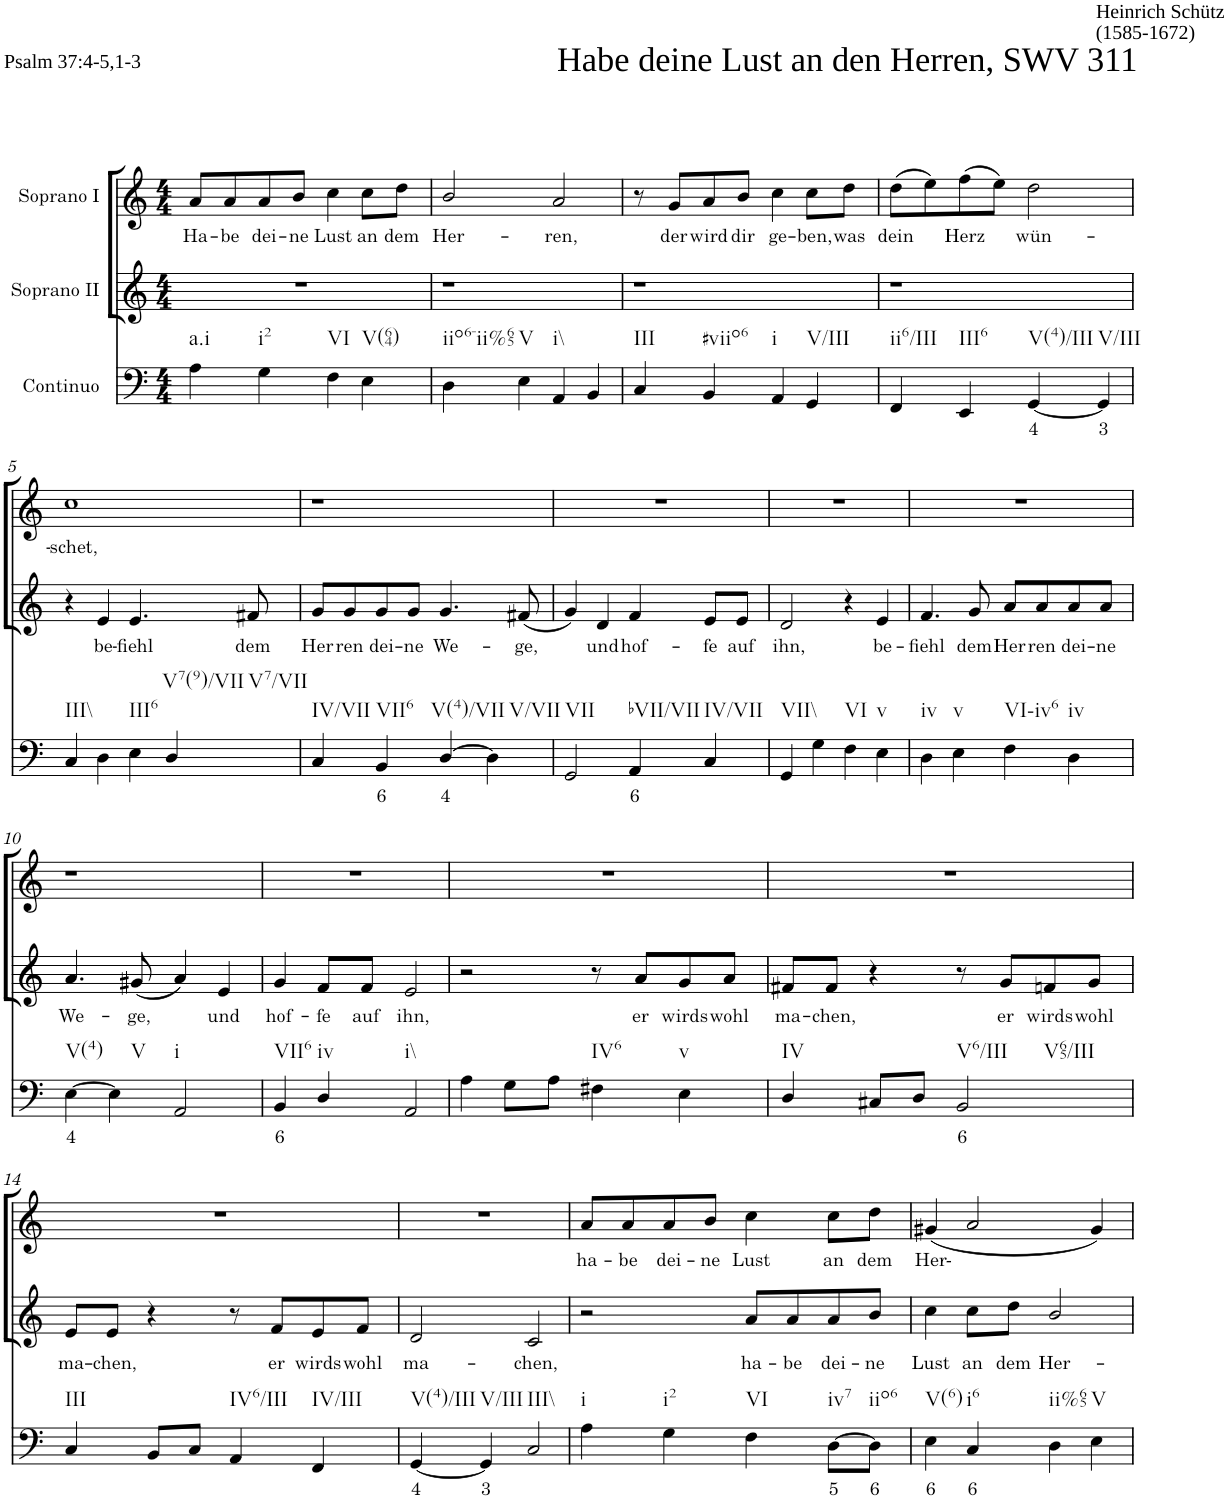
**kern	**text	**kern	**text	**kern	**text
*part3	*part3	*part2	*part2	*part1	*part1
*staff3	*staff3	*staff2	*staff2	*staff1	*staff1
*I"Continuo	*	*I"Soprano II	*	*I"Soprano I	*
*clefF4	*	*clefG2	*	*clefG2	*
*k[]	*	*k[]	*	*k[]	*
*M4/4	*	*M4/4	*	*M4/4	*
=1	=1	=1	=1	=1	=1
!	!	!	!	!LO:TX:a:t=Habe deine Lust an den Herren, SWV 311	!
!	!	!	!	!LO:TX:a:t=Heinrich Schütz	!
!	!	!	!	!LO:TX:a:t=(1585-1672)	!
!	!	!	!	!LO:TX:a:t=Psalm 37&colon;4-5,1-3	!
!LO:TX:b:t=a.i	!	!	!	!	!
!	!	!	!	!	!LO:LY:b
4A\	.	1r	.	8a/L	Ha-
!	!	!	!	!	!LO:LY:b
.	.	.	.	8a/	be
!LO:TX:b:t=i2	!	!	!	!	!
!	!	!	!	!	!LO:LY:b
4G\	.	.	.	8a/	dei-
!	!	!	!	!	!LO:LY:b
.	.	.	.	8b/J	ne
!LO:TX:b:t=VI	!	!	!	!	!
!	!	!	!	!	!LO:LY:b
4F\	.	.	.	4cc\	Lust
!LO:TX:b:t=V(64)	!	!	!	!	!
!	!	!	!	!	!LO:LY:b
4E\	.	.	.	8cc\L	an
!	!	!	!	!	!LO:LY:b
.	.	.	.	8dd\J	dem
=2	=2	=2	=2	=2	=2
!LO:TX:b:t=iio6-ii%65	!	!	!	!	!
!	!	!	!	!	!LO:LY:b
4D\	.	1r	.	2b/	Her-
!LO:TX:b:t=V	!	!	!	!	!
4E\	.	.	.	.	.
!LO:TX:b:t=i\\	!	!	!	!	!
!	!	!	!	!	!LO:LY:b
4AA/	.	.	.	2a/	ren,
4BB/	.	.	.	.	.
=3	=3	=3	=3	=3	=3
!LO:TX:b:t=III	!	!	!	!	!
4C/	.	1r	.	8r	.
!	!	!	!	!	!LO:LY:b
.	.	.	.	8g/L	der
!LO:TX:b:t=#viio6	!	!	!	!	!
!	!	!	!	!	!LO:LY:b
4BB/	.	.	.	8a/	wird
!	!	!	!	!	!LO:LY:b
.	.	.	.	8b/J	dir
!LO:TX:b:t=i	!	!	!	!	!
!	!	!	!	!	!LO:LY:b
4AA/	.	.	.	4cc\	ge-
!LO:TX:b:t=V/III	!	!	!	!	!
!	!	!	!	!	!LO:LY:b
4GG/	.	.	.	8cc\L	ben,
!	!	!	!	!	!LO:LY:b
.	.	.	.	8dd\J	was
=4	=4	=4	=4	=4	=4
!LO:TX:b:t=ii6/III	!	!	!	!	!
!	!	!	!	!	!LO:LY:b
4FF/	.	1r	.	(8dd\L	dein
.	.	.	.	8ee\)	.
!LO:TX:b:t=III6	!	!	!	!	!
!	!	!	!	!	!LO:LY:b
4EE/	.	.	.	(8ff\	Herz
.	.	.	.	8ee\J)	.
!LO:TX:b:t=V(4)/III	!	!	!	!	!
!	!LO:LY:b	!	!	!	!LO:LY:b
[4GG/	4	.	.	2dd\	wün-
!LO:TX:b:t=V/III	!	!	!	!	!
!	!LO:LY:b	!	!	!	!
4GG/]	3	.	.	.	.
!!LO:LB:g=z
=5	=5	=5	=5	=5	=5
!LO:TX:b:t=III\\	!	!	!	!	!
!	!	!	!	!	!LO:LY:b
4C/	.	4r	.	1cc	schet,
!	!	!	!LO:LY:b	!	!
4D\	.	4e/	be-	.	.
!LO:TX:b:t=III6	!	!	!	!	!
!	!	!	!LO:LY:b	!	!
4E\	.	4.e/	fiehl	.	.
!LO:TX:b:t=V7(9)/VII	!	!	!	!	!
!LO:TX:b:t=V7/VII	!	!	!	!	!
4D/	.	.	.	.	.
!	!	!	!LO:LY:b	!	!
.	.	8f#X/	dem	.	.
=6	=6	=6	=6	=6	=6
!LO:TX:b:t=IV/VII	!	!	!	!	!
!	!	!	!LO:LY:b	!	!
4C/	.	8g/L	Her-	1r	.
!	!	!	!LO:LY:b	!	!
.	.	8g/	ren	.	.
!LO:TX:b:t=VII6	!	!	!	!	!
!	!LO:LY:b	!	!LO:LY:b	!	!
4BB/	6	8g/	dei-	.	.
!	!	!	!LO:LY:b	!	!
.	.	8g/J	ne	.	.
!LO:TX:b:t=V(4)/VII	!	!	!	!	!
!	!LO:LY:b	!	!LO:LY:b	!	!
[4D/	4	4.g/	We-	.	.
!LO:TX:b:t=V/VII	!	!	!	!	!
4D\]	.	.	.	.	.
!	!	!	!LO:LY:b	!	!
.	.	(8f#X/	ge,	.	.
=7	=7	=7	=7	=7	=7
!LO:TX:b:t=VII	!	!	!	!	!
2GG/	.	4g/)	.	1r	.
!	!	!	!LO:LY:b	!	!
.	.	4d/	und	.	.
!LO:TX:b:t=bVII/VII	!	!	!	!	!
!	!LO:LY:b	!	!LO:LY:b	!	!
4AA/	6	4f/	hof-	.	.
!LO:TX:b:t=IV/VII	!	!	!	!	!
!	!	!	!LO:LY:b	!	!
4C/	.	8e/L	fe	.	.
!	!	!	!LO:LY:b	!	!
.	.	8e/J	auf	.	.
=8	=8	=8	=8	=8	=8
!LO:TX:b:t=VII\\	!	!	!	!	!
!	!	!	!LO:LY:b	!	!
4GG/	.	2d/	ihn,	1r	.
4G\	.	.	.	.	.
!LO:TX:b:t=VI	!	!	!	!	!
4F\	.	4r	.	.	.
!LO:TX:b:t=v	!	!	!	!	!
!	!	!	!LO:LY:b	!	!
4E\	.	4e/	be-	.	.
=9	=9	=9	=9	=9	=9
!LO:TX:b:t=iv	!	!	!	!	!
!	!	!	!LO:LY:b	!	!
4D\	.	4.f/	fiehl	1r	.
!LO:TX:b:t=v	!	!	!	!	!
4E\	.	.	.	.	.
!	!	!	!LO:LY:b	!	!
.	.	8g/	dem	.	.
!LO:TX:b:t=VI-iv6	!	!	!	!	!
!	!	!	!LO:LY:b	!	!
4F\	.	8a/L	Her-	.	.
!	!	!	!LO:LY:b	!	!
.	.	8a/	ren	.	.
!LO:TX:b:t=iv	!	!	!	!	!
!	!	!	!LO:LY:b	!	!
4D\	.	8a/	dei-	.	.
!	!	!	!LO:LY:b	!	!
.	.	8a/J	ne	.	.
!!LO:LB:g=z
=10	=10	=10	=10	=10	=10
!LO:TX:b:t=V(4)	!	!	!	!	!
!	!LO:LY:b	!	!LO:LY:b	!	!
[4E\	4	4.a/	We-	1r	.
!LO:TX:b:t=V	!	!	!	!	!
4E\]	.	.	.	.	.
!	!	!	!LO:LY:b	!	!
.	.	(8g#X/	ge,	.	.
!LO:TX:b:t=i	!	!	!	!	!
2AA/	.	4a/)	.	.	.
!	!	!	!LO:LY:b	!	!
.	.	4e/	und	.	.
=11	=11	=11	=11	=11	=11
!LO:TX:b:t=VII6	!	!	!	!	!
!	!LO:LY:b	!	!LO:LY:b	!	!
4BB/	6	4g/	hof-	1r	.
!LO:TX:b:t=iv	!	!	!	!	!
!	!	!	!LO:LY:b	!	!
4D/	.	8f/L	fe	.	.
!	!	!	!LO:LY:b	!	!
.	.	8f/J	auf	.	.
!LO:TX:b:t=i\\	!	!	!	!	!
!	!	!	!LO:LY:b	!	!
2AA/	.	2e/	ihn,	.	.
=12	=12	=12	=12	=12	=12
4A\	.	2r	.	1r	.
8G\L	.	.	.	.	.
8A\J	.	.	.	.	.
!LO:TX:b:t=IV6	!	!	!	!	!
4F#X\	.	8r	.	.	.
!	!	!	!LO:LY:b	!	!
.	.	8a/L	er	.	.
!LO:TX:b:t=v	!	!	!	!	!
!	!	!	!LO:LY:b	!	!
4E\	.	8g/	wirds	.	.
!	!	!	!LO:LY:b	!	!
.	.	8a/J	wohl	.	.
=13	=13	=13	=13	=13	=13
!LO:TX:b:t=IV	!	!	!	!	!
!	!	!	!LO:LY:b	!	!
4D/	.	8f#X/L	ma-	1r	.
!	!	!	!LO:LY:b	!	!
.	.	8f#/J	chen,	.	.
8C#X/L	.	4r	.	.	.
8D/J	.	.	.	.	.
!LO:TX:b:t=V6/III	!	!	!	!	!
!LO:TX:b:t=V65/III	!	!	!	!	!
!	!LO:LY:b	!	!	!	!
2BB/	6	8r	.	.	.
!	!	!	!LO:LY:b	!	!
.	.	8g/L	er	.	.
!	!	!	!LO:LY:b	!	!
.	.	8fn/	wirds	.	.
!	!	!	!LO:LY:b	!	!
.	.	8g/J	wohl	.	.
!!LO:LB:g=z
=14	=14	=14	=14	=14	=14
!LO:TX:b:t=III	!	!	!	!	!
!	!	!	!LO:LY:b	!	!
4C/	.	8e/L	ma-	1r	.
!	!	!	!LO:LY:b	!	!
.	.	8e/J	chen,	.	.
8BB/L	.	4r	.	.	.
8C/J	.	.	.	.	.
!LO:TX:b:t=IV6/III	!	!	!	!	!
4AA/	.	8r	.	.	.
!	!	!	!LO:LY:b	!	!
.	.	8f/L	er	.	.
!LO:TX:b:t=IV/III	!	!	!	!	!
!	!	!	!LO:LY:b	!	!
4FF/	.	8e/	wirds	.	.
!	!	!	!LO:LY:b	!	!
.	.	8f/J	wohl	.	.
=15	=15	=15	=15	=15	=15
!LO:TX:b:t=V(4)/III	!	!	!	!	!
!	!LO:LY:b	!	!LO:LY:b	!	!
[4GG/	4	2d/	ma-	1r	.
!LO:TX:b:t=V/III	!	!	!	!	!
!	!LO:LY:b	!	!	!	!
4GG/]	3	.	.	.	.
!LO:TX:b:t=III\\	!	!	!	!	!
!	!	!	!LO:LY:b	!	!
2C/	.	2c/	chen,	.	.
=16	=16	=16	=16	=16	=16
!LO:TX:b:t=i	!	!	!	!	!
!	!	!	!	!	!LO:LY:b
4A\	.	2r	.	8a/L	ha-
!	!	!	!	!	!LO:LY:b
.	.	.	.	8a/	be
!LO:TX:b:t=i2	!	!	!	!	!
!	!	!	!	!	!LO:LY:b
4G\	.	.	.	8a/	dei-
!	!	!	!	!	!LO:LY:b
.	.	.	.	8b/J	ne
!LO:TX:b:t=VI	!	!	!	!	!
!	!	!	!LO:LY:b	!	!LO:LY:b
4F\	.	8a/L	ha-	4cc\	Lust
!	!	!	!LO:LY:b	!	!
.	.	8a/	be	.	.
!LO:TX:b:t=iv7	!	!	!	!	!
!	!LO:LY:b	!	!LO:LY:b	!	!LO:LY:b
[8D\L	5	8a/	dei-	8cc\L	an
!LO:TX:b:t=iio6	!	!	!	!	!
!	!LO:LY:b	!	!LO:LY:b	!	!LO:LY:b
8D\J]	6	8b/J	ne	8dd\J	dem
=17	=17	=17	=17	=17	=17
!LO:TX:b:t=V(6)	!	!	!	!	!
!	!LO:LY:b	!	!LO:LY:b	!	!LO:LY:b
4E\	6	4cc\	Lust	(4g#X/	Her-
!LO:TX:b:t=i6	!	!	!	!	!
!	!LO:LY:b	!	!LO:LY:b	!	!
4C/	6	8cc\L	an	2a/	.
!	!	!	!LO:LY:b	!	!
.	.	8dd\J	dem	.	.
!LO:TX:b:t=ii%65	!	!	!	!	!
!	!	!	!LO:LY:b	!	!
4D\	.	2b/	Her-	.	.
!LO:TX:b:t=V	!	!	!	!	!
4E\	.	.	.	4g#/)	.
=	=	=	=	=	=
*-	*-	*-	*-	*-	*-
